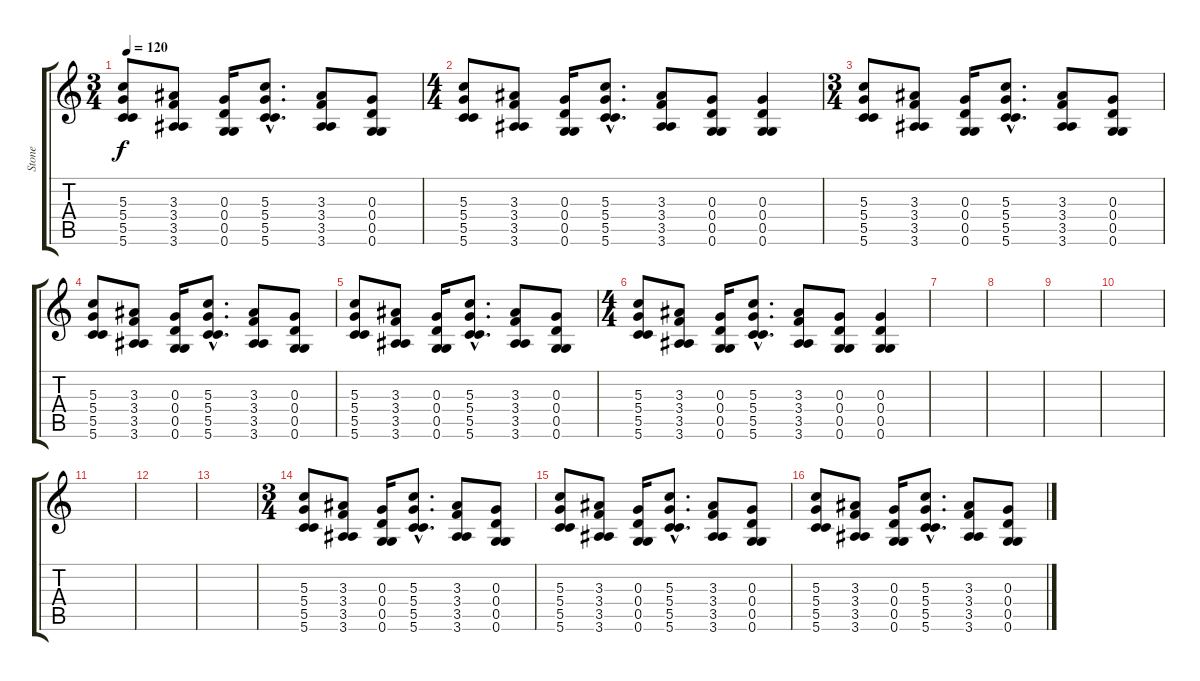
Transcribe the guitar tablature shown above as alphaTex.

\track ("Stone" "Stone") {instrument distortionguitar}
\staff {score tabs}
\tuning (D4 B3 G3 D3 G2 G2) {hide}
\ts (3 4)
\tempo 120
\clef g2
\ks c
(5.3 5.4 5.5 5.6).8{dy f} (3.3 3.4 3.5 3.6).8 (0.3 0.4 0.5 0.6).16 (5.3{hac} 5.4{hac} 5.5{hac} 5.6{hac}).8{d} (3.3 3.4 3.5 3.6).8 (0.3 0.4 0.5 0.6).8 |
\ts (4 4)
(5.3 5.4 5.5 5.6).8 (3.3 3.4 3.5 3.6).8 (0.3 0.4 0.5 0.6).16 (5.3{hac} 5.4{hac} 5.5{hac} 5.6{hac}).8{d} (3.3 3.4 3.5 3.6).8 (0.3 0.4 0.5 0.6).8 (0.3 0.4 0.5 0.6).4 |
\ts (3 4)
(5.3 5.4 5.5 5.6).8 (3.3 3.4 3.5 3.6).8 (0.3 0.4 0.5 0.6).16 (5.3{hac} 5.4{hac} 5.5{hac} 5.6{hac}).8{d} (3.3 3.4 3.5 3.6).8 (0.3 0.4 0.5 0.6).8 |
(5.3 5.4 5.5 5.6).8 (3.3 3.4 3.5 3.6).8 (0.3 0.4 0.5 0.6).16 (5.3{hac} 5.4{hac} 5.5{hac} 5.6{hac}).8{d} (3.3 3.4 3.5 3.6).8 (0.3 0.4 0.5 0.6).8 |
(5.3 5.4 5.5 5.6).8 (3.3 3.4 3.5 3.6).8 (0.3 0.4 0.5 0.6).16 (5.3{hac} 5.4{hac} 5.5{hac} 5.6{hac}).8{d} (3.3 3.4 3.5 3.6).8 (0.3 0.4 0.5 0.6).8 |
\ts (4 4)
(5.3 5.4 5.5 5.6).8 (3.3 3.4 3.5 3.6).8 (0.3 0.4 0.5 0.6).16 (5.3{hac} 5.4{hac} 5.5{hac} 5.6{hac}).8{d} (3.3 3.4 3.5 3.6).8 (0.3 0.4 0.5 0.6).8 (0.3 0.4 0.5 0.6).4 |
|
|
|
|
|
|
|
\ts (3 4)
(5.3 5.4 5.5 5.6).8 (3.3 3.4 3.5 3.6).8 (0.3 0.4 0.5 0.6).16 (5.3{hac} 5.4{hac} 5.5{hac} 5.6{hac}).8{d} (3.3 3.4 3.5 3.6).8 (0.3 0.4 0.5 0.6).8 |
(5.3 5.4 5.5 5.6).8 (3.3 3.4 3.5 3.6).8 (0.3 0.4 0.5 0.6).16 (5.3{hac} 5.4{hac} 5.5{hac} 5.6{hac}).8{d} (3.3 3.4 3.5 3.6).8 (0.3 0.4 0.5 0.6).8 |
(5.3 5.4 5.5 5.6).8 (3.3 3.4 3.5 3.6).8 (0.3 0.4 0.5 0.6).16 (5.3{hac} 5.4{hac} 5.5{hac} 5.6{hac}).8{d} (3.3 3.4 3.5 3.6).8 (0.3 0.4 0.5 0.6).8
